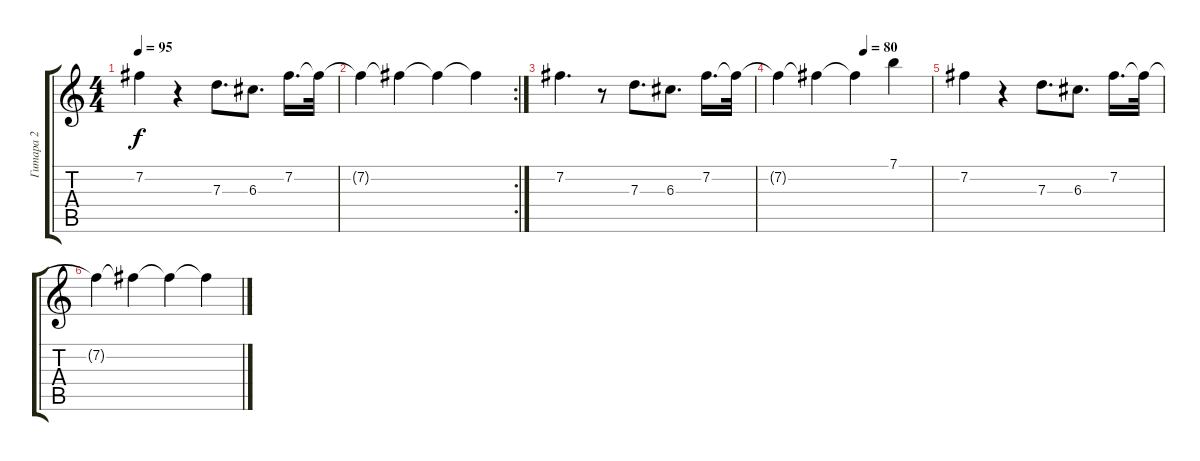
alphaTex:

\track ("Гитара 2" "Гитара 2") {instrument electricguitarjazz}
\staff {score tabs}
\tuning (E4 B3 G3 D3 A2 E2) {hide}
\ts (4 4)
\tempo 95
\clef g2
\ks c
7.2.4{dy f} r.4 7.3.8{d} 6.3.8{d} 7.2.16{d} 7.2{t}.32 |
\rc 2
7.2{t}.4 7.2{t}.4 7.2{t}.4 7.2{t}.4 |
7.2.4{d} r.8 7.3.8{d} 6.3.8{d} 7.2.16{d} 7.2{t}.32 |
\tempo (80 0.5625)
7.2{t}.4 7.2{t}.4 7.2{t}.4 7.1.4 |
7.2.4 r.4 7.3.8{d} 6.3.8{d} 7.2.16{d} 7.2{t}.32 |
7.2{t}.4 7.2{t}.4 7.2{t}.4 7.2{t}.4
